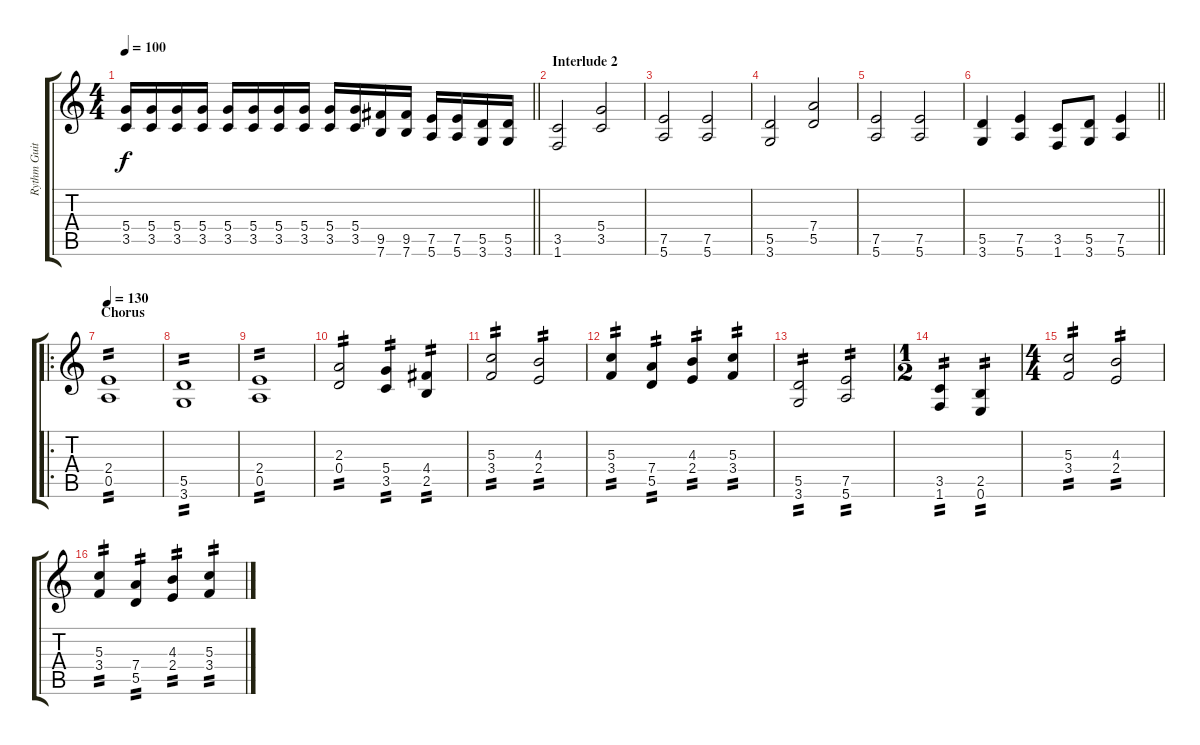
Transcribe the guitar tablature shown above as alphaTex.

\track ("Rythm Guitar" "Rythm Guit") {instrument distortionguitar}
\staff {score tabs}
\tuning (E4 B3 G3 D3 A2 E2) {hide}
\ts (4 4)
\tempo 100
\clef g2
\barLineRight lightlight
\ks c
(5.4 3.5).16{dy f} (5.4 3.5).16 (5.4 3.5).16 (5.4 3.5).16 (5.4 3.5).16 (5.4 3.5).16 (5.4 3.5).16 (5.4 3.5).16 (5.4 3.5).16 (5.4 3.5).16 (9.5 7.6).16 (9.5 7.6).16 (7.5 5.6).16 (7.5 5.6).16 (5.5 3.6).16 (5.5 3.6).16 |
\section ("" "Interlude 2")
(3.5 1.6).2 (5.4 3.5).2 |
(7.5 5.6).2 (7.5 5.6).2 |
(5.5 3.6).2 (7.4 5.5).2 |
(7.5 5.6).2 (7.5 5.6).2 |
\barLineRight lightlight
(5.5 3.6).4 (7.5 5.6).4 (3.5 1.6).8 (5.5 3.6).8 (7.5 5.6).4 |
\ro
\section ("" "Chorus")
\tempo 130
(2.4 0.5).1{tp 2} |
(5.5 3.6).1{tp 2} |
(2.4 0.5).1{tp 2} |
(2.3 0.4).2{tp 2} (5.4 3.5).4{tp 2} (4.4 2.5).4{tp 2} |
(5.3 3.4).2{tp 2} (4.3 2.4).2{tp 2} |
(5.3 3.4).4{tp 2} (7.4 5.5).4{tp 2} (4.3 2.4).4{tp 2} (5.3 3.4).4{tp 2} |
(5.5 3.6).2{tp 2} (7.5 5.6).2{tp 2} |
\ts (1 2)
(3.5 1.6).4{tp 2} (2.5 0.6).4{tp 2} |
\ts (4 4)
(5.3 3.4).2{tp 2} (4.3 2.4).2{tp 2} |
(5.3 3.4).4{tp 2} (7.4 5.5).4{tp 2} (4.3 2.4).4{tp 2} (5.3 3.4).4{tp 2}
